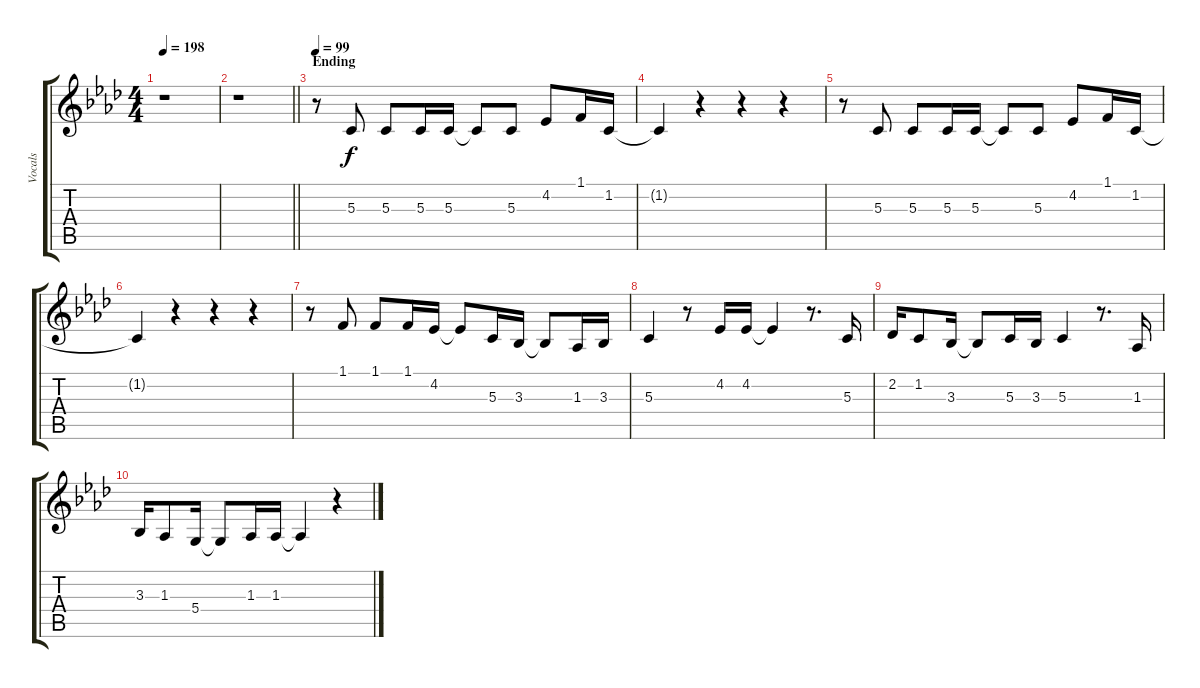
\track ("Vocals" "Vocals") {instrument altosax}
\staff {score tabs}
\tuning (E4 B3 G3 D3 A2 E2) {hide}
\ts (4 4)
\tempo 198
\clef g2
\ks ab
r.1{dy f} |
\barLineRight lightlight
r.1 |
\section ("" "Ending")
\tempo 99
r.8 5.3.8 5.3.8 5.3.16 5.3.16 5.3{t}.8 5.3.8 4.2.8 1.1.16 1.2.16 |
1.2{t}.4 r.4 r.4 r.4 |
r.8 5.3.8 5.3.8 5.3.16 5.3.16 5.3{t}.8 5.3.8 4.2.8 1.1.16 1.2.16 |
1.2{t}.4 r.4 r.4 r.4 |
r.8 1.1.8 1.1.8 1.1.16 4.2.16 4.2{t}.8 5.3.16 3.3.16 3.3{t}.8 1.3.16 3.3.16 |
5.3.4 r.8 4.2.16 4.2.16 4.2{t}.4 r.8{d} 5.3.16 |
2.2.16 1.2.8 3.3.16 3.3{t}.8 5.3.16 3.3.16 5.3.4 r.8{d} 1.3.16 |
3.3.16 1.3.8 5.4.16 5.4{t}.8 1.3.16 1.3.16 1.3{t}.4 r.4
